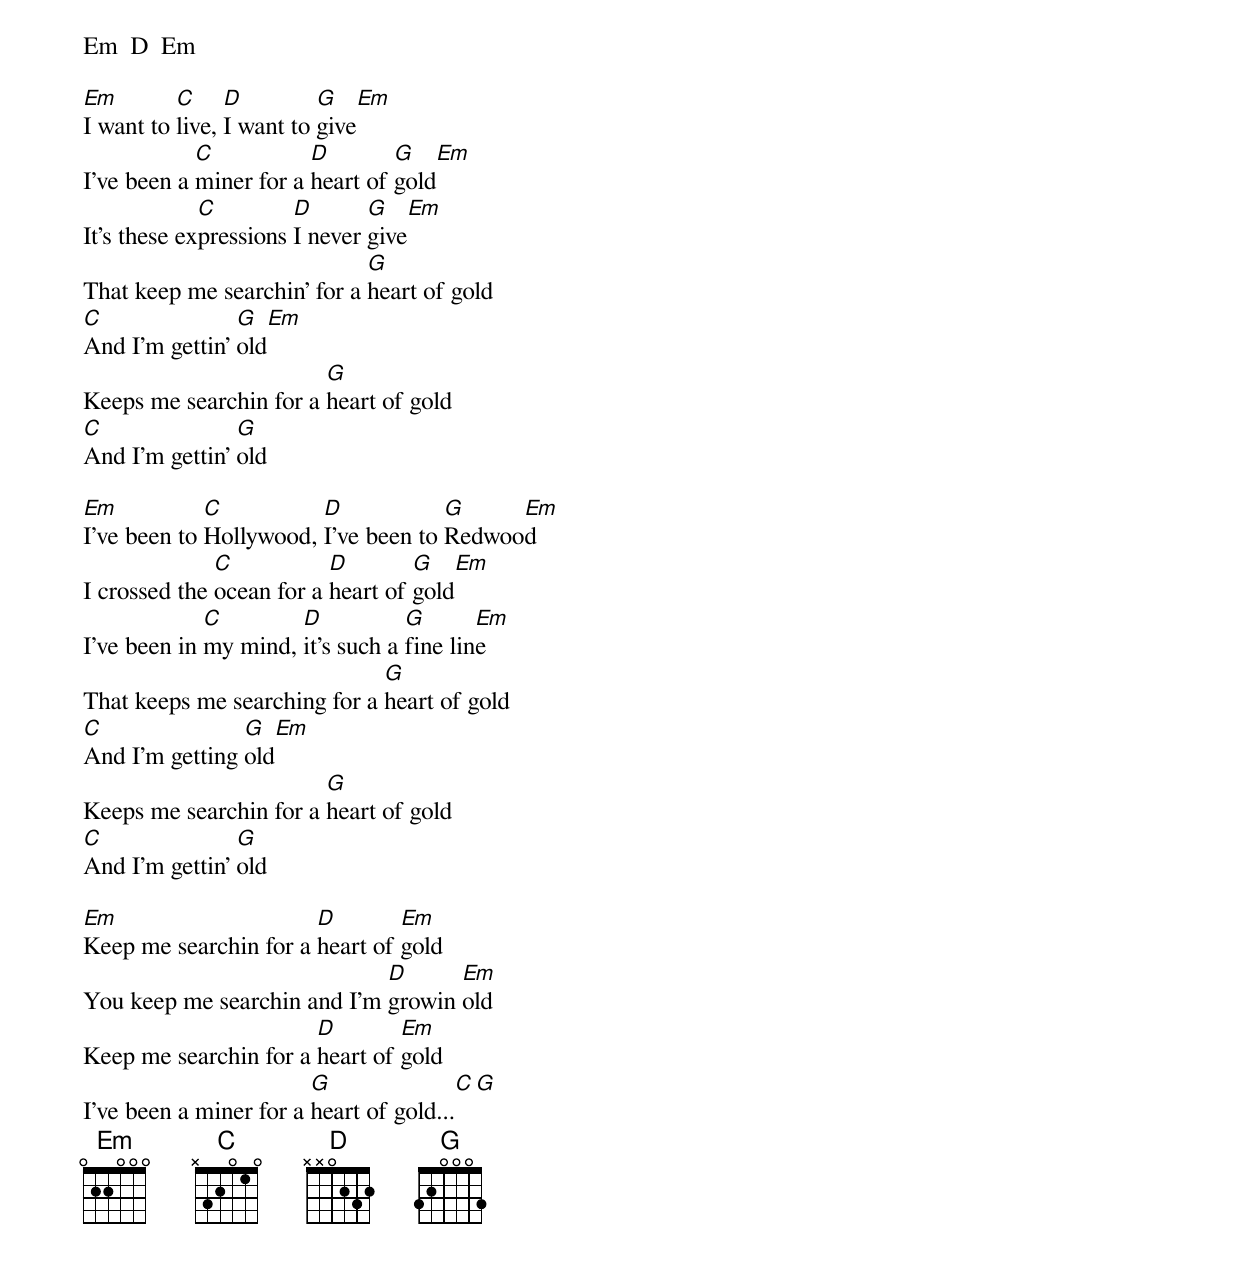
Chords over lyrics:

Em  D  Em

Em        C     D         G   Em
I want to live, I want to give
            C           D        G    Em
I've been a miner for a heart of gold
             C         D       G    Em
It's these expressions I never give
                             G
That keep me searchin' for a heart of gold
C               G   Em
And I'm gettin' old
                        G
Keeps me searchin for a heart of gold
C               G
And I'm gettin' old

Em           C          D            G     Em
I've been to Hollywood, I've been to Redwood
              C           D        G   Em
I crossed the ocean for a heart of gold
             C        D           G       Em
I've been in my mind, it's such a fine line
                              G
That keeps me searching for a heart of gold
C               G   Em
And I'm getting old
                        G
Keeps me searchin for a heart of gold
C               G
And I'm gettin' old

Em                     D        Em
Keep me searchin for a heart of gold
                             D      Em
You keep me searchin and I'm growin old
                       D        Em
Keep me searchin for a heart of gold
                        G                 C   G
I've been a miner for a heart of gold...
